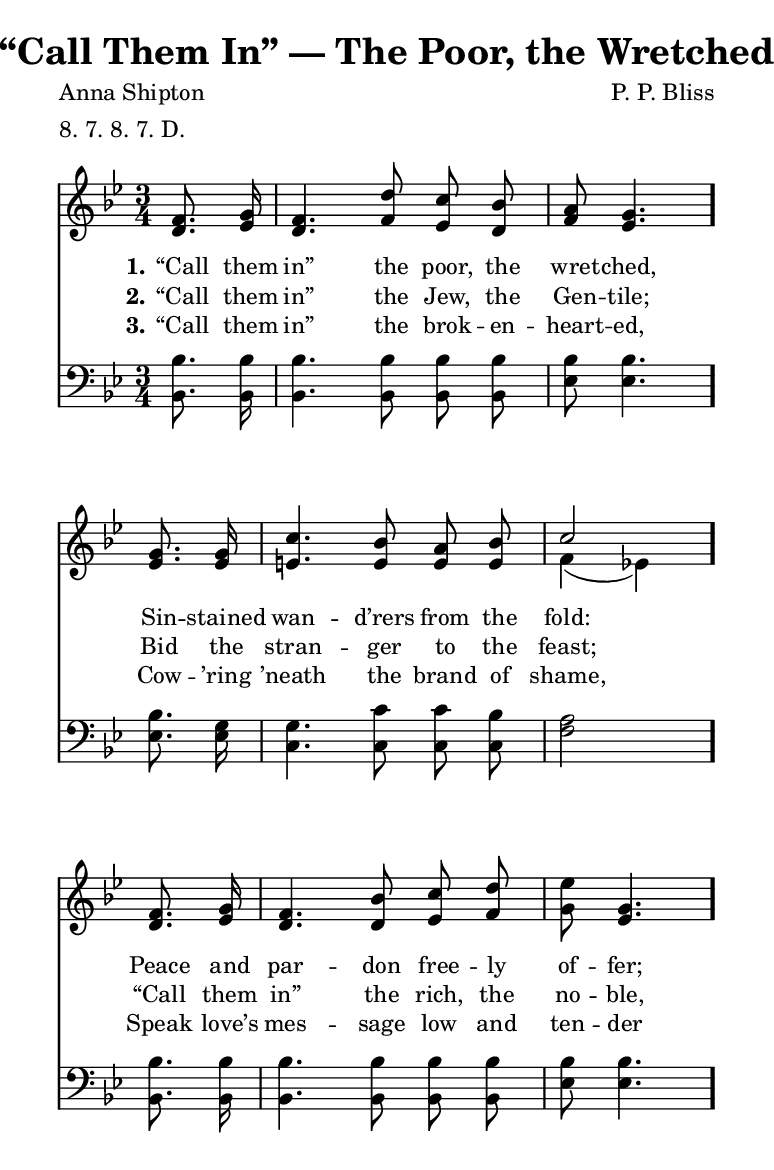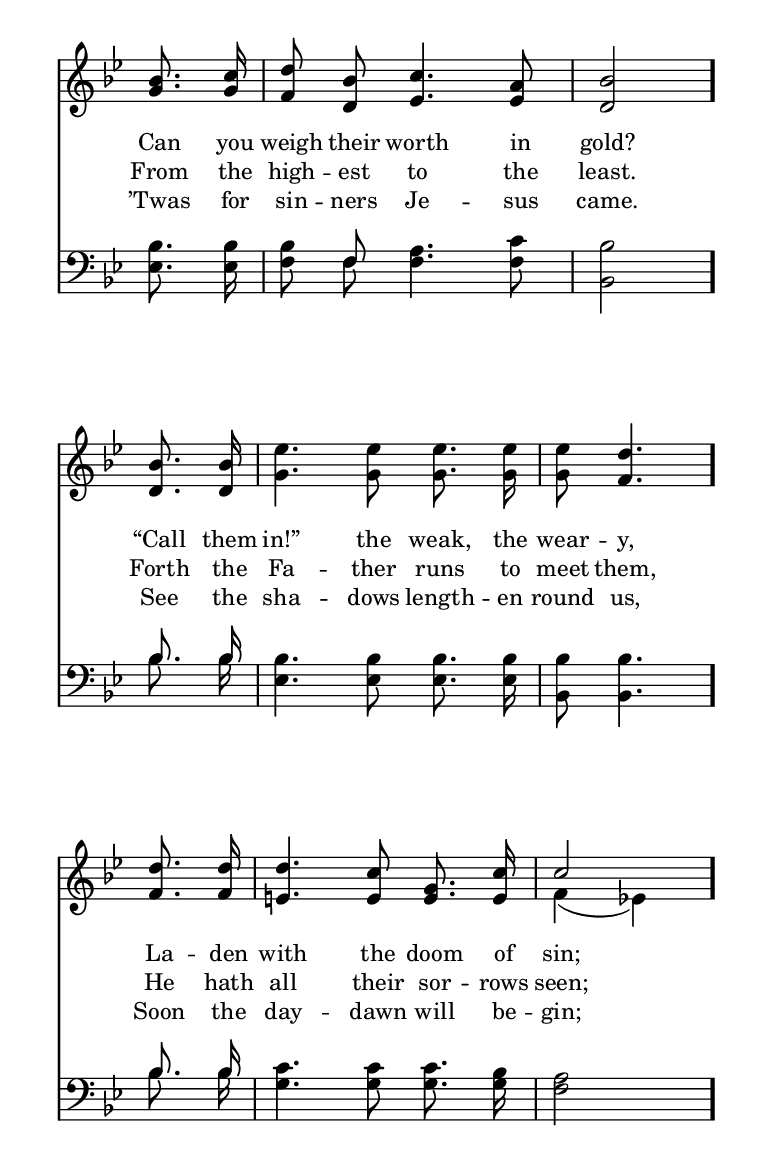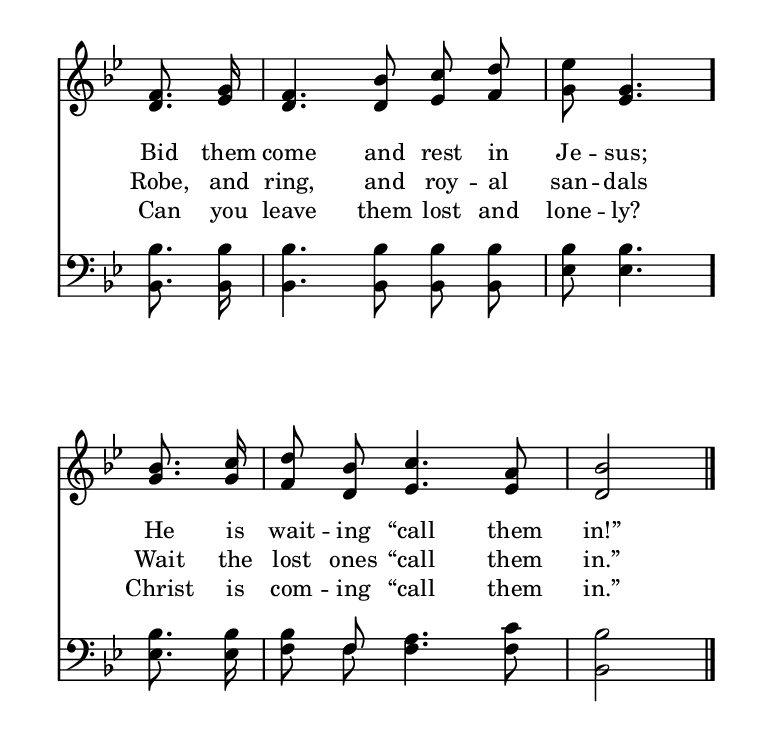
\include "common/global.ily"
\paper {
  \include "common/paper.ily"
}

\header{
  %gospel
  hymnnumber = "64"
  title = "“Call Them In” — The Poor, the Wretched"
  tunename = "Lower Lights"
  meter = "8. 7. 8. 7. D."
  poet = "Anna Shipton"
  composer = "P. P. Bliss"
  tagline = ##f
}

% for fermata in MIDI
ta = { \tempo 4=78 }
tb = { \tempo 4=39 }

patternAA = { c8. c16 | c4. c8 c8 c8 | c8 c4. }

patternBA = { c8. c16 | c4. c8 c8 c8 | c2 }
patternBB = { c8. c16 | c4. c8 c8 c8 | c4( c4) }
patternBC = { c8. c16 | c8 c8 c4. c8 | c2 }

patternCA = { c8. c16 | c4. c8 c8. c16 | c8 c4. }

patternDA = { c8. c16 | c4. c8 c8. c16 | c2 }
patternDB = { c8. c16 | c4. c8 c8. c16 | c4( c4) }

global = {
  \include "common/overrides.ily"
  \override Staff.TimeSignature.style = #'numbered
  \time 3/4
  \override Score.MetronomeMark.transparent = ##t % hide all fermata changes too
  \ta
  \key bes \major
  \partial 4
  \autoBeamOff
}

notesSoprano = {
\global
\relative c' {

  \changePitch \patternAA { f g | f d' c bes | a g }
  \changePitch \patternBA { g g | c bes a bes | c }
  \changePitch \patternAA { f, g | f bes c d | ees g, }
  \changePitch \patternBC { bes c | d bes c a | bes }

  \changePitch \patternCA { bes bes | ees ees ees ees | ees d }
  \changePitch \patternDA { d d | d c g c | c }
  \changePitch \patternAA { f, g | f bes c d | ees g, }
  \changePitch \patternBC { bes c | d bes c a | bes }

  \bar "|."

}
}

notesAlto = {
\global
\relative e' {

  \changePitch \patternAA { d ees | d f ees d | f ees }
  \changePitch \patternBB { ees ees | e e e e | f ees! }
  \changePitch \patternAA { d ees | d d ees f | g ees }
  \changePitch \patternBC { g g | f d ees ees | d }

  \changePitch \patternCA { d d | g g g g | g f }
  \changePitch \patternDB { f f e e e e | f ees! }
  \changePitch \patternAA { d ees | d d ees f | g ees }
  \changePitch \patternBC { g g | f d ees ees | d }

}
}

notesTenor = {
\global
\relative a {

  \changePitch \patternAA { bes bes | bes bes bes bes | bes bes }
  \changePitch \patternBA { bes g | g c c bes | a }
  \changePitch \patternAA { bes bes | bes bes bes bes | bes bes }
  \changePitch \patternBC { bes bes | bes f a c | bes }

  \changePitch \patternCA { bes bes | bes bes bes bes | bes bes }
  \changePitch \patternDA { bes bes | c c c bes | a }
  \changePitch \patternAA { bes bes | bes bes bes bes | bes bes }
  \changePitch \patternBC { bes bes | bes f a c | bes }

}
}

notesBass = {
\global
\relative f, {

  \changePitch \patternAA { bes bes | bes bes bes bes | ees ees }
  \changePitch \patternBA { ees ees | c c c c | f }
  \changePitch \patternAA { bes, bes | bes bes bes bes | ees ees }
  \changePitch \patternBC { ees ees | f f f f | bes, }

  \changePitch \patternCA { bes' bes | ees, ees ees ees | bes bes }
  \changePitch \patternDA { bes' bes | g g g g | f }
  \changePitch \patternAA { bes, bes | bes bes bes bes | ees ees }
  \changePitch \patternBC { ees ees | f f f f | bes, }

}
}

wordsA = \lyricmode {
\set stanza = "1."

“Call them in” the poor, the wret -- ched, \bar "."
Sin -- stained wan -- d’rers from the fold: \bar "." \break
Peace and par -- don free -- ly of -- fer; \bar "."
Can you weigh their worth in gold? \bar "." \break
“Call them in!” the weak, the wear -- y, \bar "."
La -- den with the doom of sin; \bar "." \break
Bid them come and rest in Je -- sus; \bar "."
He is wait -- ing “call them in!” \bar "." \break

}

wordsB = \lyricmode {
\set stanza = "2."

“Call them in” the Jew, the Gen -- tile;
Bid the stran -- ger to the feast;
“Call them in” the rich, the no -- ble,
From the high -- est to the least.
Forth the Fa -- ther runs to meet them,
He hath all their sor -- rows seen;
Robe, and ring, and roy -- al san -- dals
Wait the lost ones “call them in.”

}

wordsC = \lyricmode {
\set stanza = "3."

“Call them in” the brok -- en -- heart -- ed,
Cow -- ’ring ’neath the brand of shame,
Speak love’s mes -- sage low and ten -- der
’Twas for sin -- ners Je -- sus came.
See the sha -- dows length -- en round us,
Soon the day -- dawn will be -- gin;
Can you leave them lost and lone -- ly?
Christ is com -- ing “call them in.”

}

\score {
  \context ChoirStaff <<
    \context Staff = upper <<
      \set Staff.autoBeaming = ##f
      \set ChoirStaff.systemStartDelimiter = #'SystemStartBar
      \set ChoirStaff.printPartCombineTexts = ##f
      \partcombine #'(2 . 9) \notesSoprano \notesAlto
      \context NullVoice = sopranos { \voiceOne << \notesSoprano >> }
      \context NullVoice = altos { \voiceTwo << \notesAlto >> }
      \context Lyrics = one   \lyricsto sopranos \wordsA
      \context Lyrics = two   \lyricsto sopranos \wordsB
      \context Lyrics = three \lyricsto sopranos \wordsC
    >>
    \context Staff = men <<
      \set Staff.autoBeaming = ##f
      \clef bass
      \set ChoirStaff.printPartCombineTexts = ##f
      \partcombine #'(2 . 9) \notesTenor \notesBass
      \context NullVoice = tenors { \voiceOne << \notesTenor >> }
      \context NullVoice = basses { \voiceTwo << \notesBass >> }
    >>
  >>
  \layout {
    \include "common/layout.ily"
  }
  \midi{
    \include "common/midi.ily"
  }
}

\version "2.19.49"  % necessary for upgrading to future LilyPond versions.

% vi:set et ts=2 sw=2 ai nocindent syntax=lilypond:
